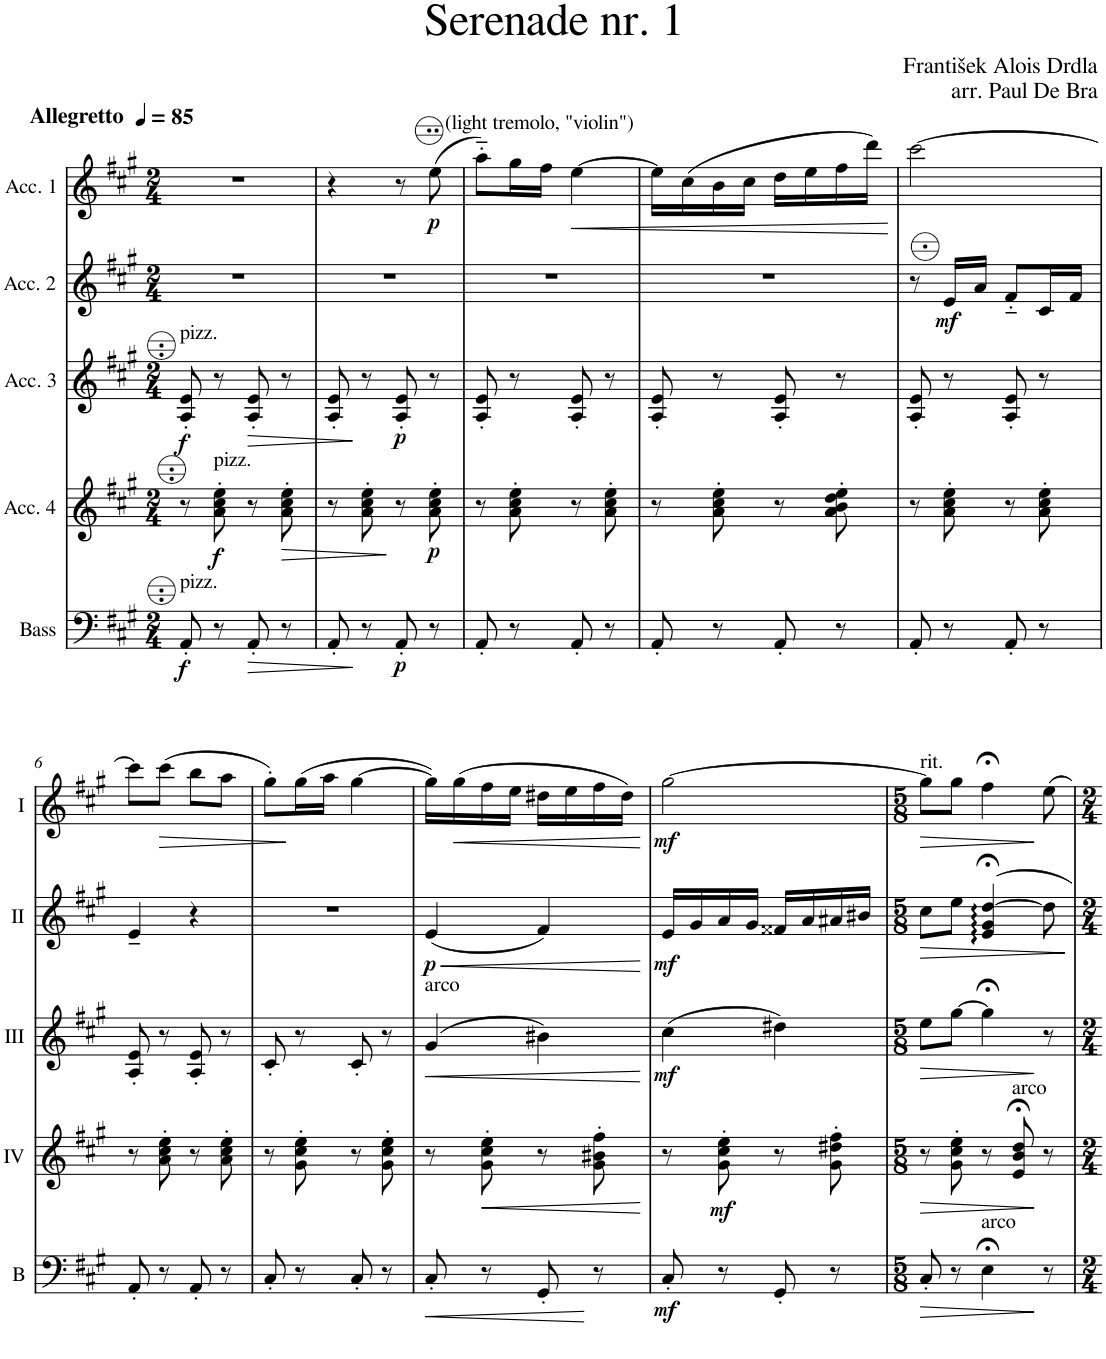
**kern	**dynam	**kern	**dynam	**kern	**dynam	**kern	**dynam	**kern	**dynam
*part5	*part5	*part4	*part4	*part3	*part3	*part2	*part2	*part1	*part1
*staff5	*staff5	*staff4	*staff4	*staff3	*staff3	*staff2	*staff2	*staff1	*staff1
*I"Bass	*	*I"Acc. 4	*	*I"Acc. 3	*	*I"Acc. 2	*	*I"Acc. 1	*
*I'B	*	*	*	*	*	*	*	*	*
*clefF4	*	*clefG2	*	*clefG2	*	*clefG2	*	*clefG2	*
*Trd7c12	*	*Trd7c12	*	*Trd7c12	*	*	*	*	*
*k[f#c#g#]	*	*k[f#c#g#]	*	*k[f#c#g#]	*	*k[f#c#g#]	*	*k[f#c#g#]	*
*M2/4	*	*M2/4	*	*M2/4	*	*M2/4	*	*M2/4	*
*MM85	*	*MM85	*	*MM85	*	*MM85	*	*MM85	*
=1	=1	=1	=1	=1	=1	=1	=1	=1	=1
!	!	!	!	!	!	!	!	!LO:TX:a:B:t=Allegretto	!
!	!	!	!	!LO:TX:a:t=pizz.	!	!	!	!	!
!LO:TX:a:t=pizz.	!	!	!	!	!	!	!	!	!
!	!LO:DY:b	!	!	!	!LO:DY:b	!	!	!	!
8AA'/	f	8r	.	8A/' 8e/'	f	2r	.	2r	.
!	!	!LO:TX:a:t=pizz.	!	!	!	!	!	!	!
!	!	!	!LO:DY:b	!	!	!	!	!	!
8r	.	8a\' 8cc#\' 8ee\'	f	8r	.	.	.	.	.
!	!LO:HP:b	!	!	!	!LO:HP:b	!	!	!	!
8AA'/	>	8r	.	8A/' 8e/'	>	.	.	.	.
!	!	!	!LO:HP:b	!	!	!	!	!	!
8r	.	8a\' 8cc#\' 8ee\'	>	8r	.	.	.	.	.
=2	=2	=2	=2	=2	=2	=2	=2	=2	=2
8AA'/	.	8r	.	8A/' 8e/'	.	2r	.	4r	.
8r	]	8a\' 8cc#\' 8ee\'	.	8r	]	.	.	.	.
!	!LO:DY:b	!	!	!	!LO:DY:b	!	!	!	!
8AA'/	p	8r	]	8A/' 8e/'	p	.	.	8r	.
!	!	!	!	!	!	!	!	!LO:TX:a:t=(light tremolo, "violin")	!
!	!	!	!LO:DY:b	!	!	!	!	!	!LO:DY:b
8r	.	8a\' 8cc#\' 8ee\'	p	8r	.	.	.	(8ee\	p
=3	=3	=3	=3	=3	=3	=3	=3	=3	=3
8AA'/	.	8r	.	8A/' 8e/'	.	2r	.	8aa'~\L)	.
8r	.	8a\' 8cc#\' 8ee\'	.	8r	.	.	.	16gg#\L	.
.	.	.	.	.	.	.	.	16ff#\JJ	.
!	!	!	!	!	!	!	!	!	!LO:HP:b
8AA'/	.	8r	.	8A/' 8e/'	.	.	.	[4ee\	<
8r	.	8a\' 8cc#\' 8ee\'	.	8r	.	.	.	.	.
=4	=4	=4	=4	=4	=4	=4	=4	=4	=4
8AA'/	.	8r	.	8A/' 8e/'	.	2r	.	16ee\LL]	.
.	.	.	.	.	.	.	.	(16cc#\	.
8r	.	8a\' 8cc#\' 8ee\'	.	8r	.	.	.	16b\	.
.	.	.	.	.	.	.	.	16cc#\JJ	.
8AA'/	.	8r	.	8A/' 8e/'	.	.	.	16dd\LL	.
.	.	.	.	.	.	.	.	16ee\	.
8r	.	8a\' 8b\' 8dd\' 8ee\'	.	8r	.	.	.	16ff#\	.
.	.	.	.	.	.	.	.	16ddd\JJ)	.
.	.	.	.	.	.	.	.	.	[
=5	=5	=5	=5	=5	=5	=5	=5	=5	=5
8AA'/	.	8r	.	8A/' 8e/'	.	8r	.	[2ccc#\	.
!	!	!	!	!	!	!	!LO:DY:b	!	!
8r	.	8a\' 8cc#\' 8ee\'	.	8r	.	16e/LL	mf	.	.
.	.	.	.	.	.	16a/JJ	.	.	.
8AA'/	.	8r	.	8A/' 8e/'	.	8f#'~/L	.	.	.
8r	.	8a\' 8cc#\' 8ee\'	.	8r	.	16c#/L	.	.	.
.	.	.	.	.	.	16f#/JJ	.	.	.
!!LO:LB:g=z
=6	=6	=6	=6	=6	=6	=6	=6	=6	=6
8AA'/	.	8r	.	8A/' 8e/'	.	4e~/	.	8ccc#\L]	.
!	!	!	!	!	!	!	!	!	!LO:HP:b
8r	.	8a\' 8cc#\' 8ee\'	.	8r	.	.	.	(8ccc#\J	>
8AA'/	.	8r	.	8A/' 8e/'	.	4r	.	8bb\L	.
8r	.	8a\' 8cc#\' 8ee\'	.	8r	.	.	.	8aa\J	.
=7	=7	=7	=7	=7	=7	=7	=7	=7	=7
8C#'/	.	8r	.	8c#'/	.	2r	.	8gg#'\L)	.
8r	.	8g#\' 8cc#\' 8ee\'	.	8r	.	.	.	(16gg#\L	]
.	.	.	.	.	.	.	.	16aa\JJ	.
8C#'/	.	8r	.	8c#'/	.	.	.	[4gg#\	.
8r	.	8g#\' 8cc#\' 8ee\'	.	8r	.	.	.	.	.
=8	=8	=8	=8	=8	=8	=8	=8	=8	=8
!	!	!	!	!LO:TX:a:t=arco	!	!	!	!	!
!	!LO:HP:b	!	!	!	!LO:HP:b	!	!LO:HP:b	!	!
!	!	!	!	!	!	!	!LO:DY:n=1:b	!	!
8C#'/	<	8r	.	(4g#/	<	(4e/	< p	16gg#\LL])	.
!	!	!	!	!	!	!	!	!	!LO:HP:b
.	.	.	.	.	.	.	.	(16gg#\	<
!	!	!	!LO:HP:b	!	!	!	!	!	!
8r	.	8g#\' 8cc#\' 8ee\'	<	.	.	.	.	16ff#\	.
.	.	.	.	.	.	.	.	16ee\JJ	.
8GG#'/	.	8r	.	4b#X\)	.	4f#/)	.	16dd#X\LL	.
.	.	.	.	.	.	.	.	16ee\	.
8r	[	8g#\' 8b#X\' 8ff#\'	.	.	.	.	.	16ff#\	.
.	.	.	.	.	.	.	.	16dd#\JJ)	.
.	.	.	[	.	[	.	[	.	[
=9	=9	=9	=9	=9	=9	=9	=9	=9	=9
!	!LO:DY:b	!	!	!	!LO:DY:b	!	!LO:DY:b	!	!LO:DY:b
8C#'/	mf	8r	.	(4cc#\	mf	16e/LL	mf	[2gg#\	mf
.	.	.	.	.	.	16g#/	.	.	.
!	!	!	!LO:DY:b	!	!	!	!	!	!
8r	.	8g#\' 8cc#\' 8ee\'	mf	.	.	16a/	.	.	.
.	.	.	.	.	.	16g#/JJ	.	.	.
8GG#'/	.	8r	.	4dd#X\)	.	16f##X/LL	.	.	.
.	.	.	.	.	.	16a/	.	.	.
8r	.	8g#\' 8dd#X\' 8ff#\'	.	.	.	16a#X/	.	.	.
.	.	.	.	.	.	16b#X/JJ	.	.	.
=10	=10	=10	=10	=10	=10	=10	=10	=10	=10
*M5/8	*	*M5/8	*	*M5/8	*	*M5/8	*	*M5/8	*
!	!	!	!	!	!	!	!	!LO:TX:a:t=rit.	!
!	!LO:HP:b	!	!LO:HP:b	!	!LO:HP:b	!	!LO:HP:b	!	!LO:HP:b
8C#'/	>	8r	>	8ee\L	>	8cc#\L	>	8gg#\L]	>
8r	.	8g#\' 8cc#\' 8ee\'	.	[8gg#\J	.	8ee\J	.	8gg#\J	.
!LO:TX:a:t=arco	!	!	!	!	!	!	!	!	!
4E;<\	.	8r	.	4gg#;<\]	.	4e/;< 4g#/;< [4dd/;<	.	4ff#;<\	.
!	!	!LO:TX:a:t=arco	!	!	!	!	!	!	!
.	.	8e/;< 8b/;< 8dd/;<	.	.	.	.	.	.	.
8r	]	8r	]	8r	]	8dd\]	.	8ee\	]
.	.	.	.	.	.	.	]	.	.
=	=	=	=	=	=	=	=	=	=
*-	*-	*-	*-	*-	*-	*-	*-	*-	*-
